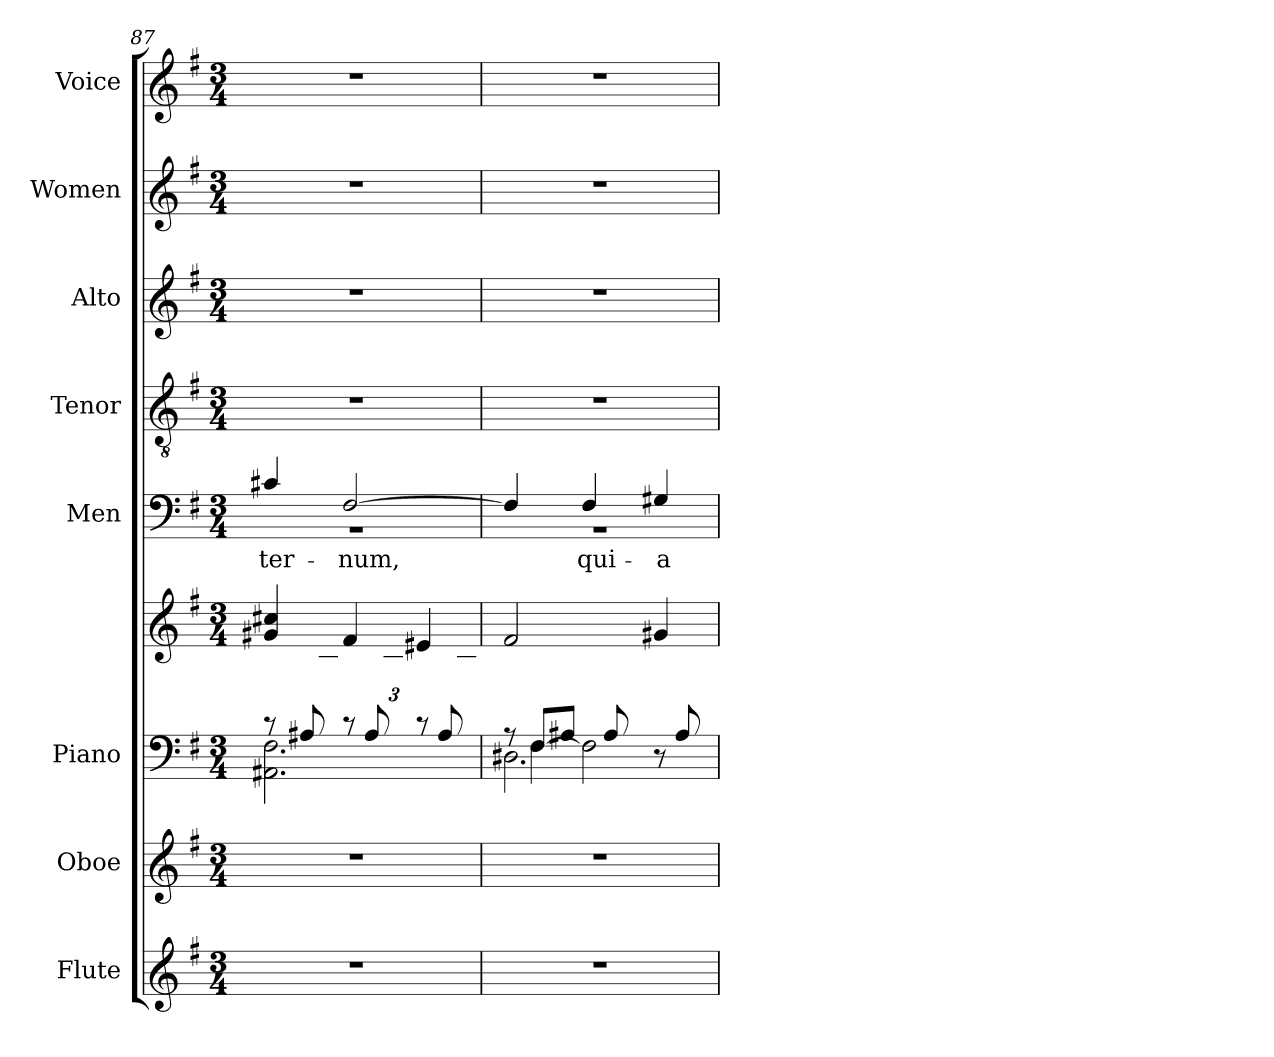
**kern	**kern	**kern	**kern	**kern	**text	**kern	**kern	**kern	**kern
*part8	*part7	*part6	*part6	*part5	*part5	*part4	*part3	*part2	*part1
*staff9	*staff8	*staff7	*staff6	*staff5	*staff5	*staff4	*staff3	*staff2	*staff1
*I"Flute	*I"Oboe	*I"Piano	*	*I"Men	*	*I"Tenor	*I"Alto	*I"Women	*I"Voice
*I'Fl	*I'Ob	*I'Pno.	*	*I'M.	*	*I'T.	*I'A.	*I'W.	*I'Vo.
*clefG2	*clefG2	*clefF4	*clefG2	*clefF4	*	*clefGv2	*clefG2	*clefG2	*clefG2
*k[f#]	*k[f#]	*k[f#]	*k[f#]	*k[f#]	*	*k[f#]	*k[f#]	*k[f#]	*k[f#]
*M3/4	*M3/4	*M3/4	*M3/4	*M3/4	*	*M3/4	*M3/4	*M3/4	*M3/4
*	*	*Xtuplet	*	*	*	*	*	*	*
=87	=87	=87	=87	=87	=87	=87	=87	=87	=87
*	*	*^	*^	*	*	*	*	*	*
!	!	!	!	!	!	!	!LO:LY:a	!	!	!	!
*	*	*	*	*	*	*^	*	*	*	*	*
2.r	2.r	12r	2.AA#X\ 2.F#\	4g#X/ 4cc#X/	6ryy	4c#X/	2.r	-ter-	2.r	2.r	2.r	2.r
.	.	12A#X/L	.	.	.	.	.	.	.	.	.	.
.	.	12ryy	.	.	12c#X\J	.	.	.	.	.	.	.
!	!	!	!	!	!	!	!	!LO:LY:a	!	!	!	!
.	.	12r	.	4f#/	6ryy	[2F#/	.	-num,	.	.	.	.
.	.	12A#/L	.	.	.	.	.	.	.	.	.	.
.	.	12ryy	.	.	12c#\J	.	.	.	.	.	.	.
.	.	12r	.	4e#X/	6ryy	.	.	.	.	.	.	.
.	.	12A#/L	.	.	.	.	.	.	.	.	.	.
.	.	12ryy	.	.	12c#\J	.	.	.	.	.	.	.
=88	=88	=88	=88	=88	=88	=88	=88	=88	=88	=88	=88	=88
*	*	*	*^	*	*	*	*	*	*	*	*	*
2.r	2.r	12r	2.D#X\	12ryy	2f#/	4ryy	4F#/]	2.r	.	2.r	2.r	2.r	2.r
.	.	12F#/L	.	[6F#\	.	.	.	.	.	.	.	.	.
.	.	12A#X/J	.	.	.	.	.	.	.	.	.	.	.
*	*	*	*	*	*	*Xtuplet	*	*	*	*	*	*	*
!	!	!	!	!	!	!	!	!	!LO:LY:a	!	!	!	!
.	.	12ryy	.	2F#\]	.	12d#X\L	4F#/	.	qui-	.	.	.	.
.	.	12A#/	.	.	.	12ryy	.	.	.	.	.	.	.
.	.	12ryy	.	.	.	12d#\J	.	.	.	.	.	.	.
!	!	!	!	!	!	!	!	!	!LO:LY:a	!	!	!	!
.	.	12r	.	.	4g#X/	6ryy	4G#X/	.	-a	.	.	.	.
.	.	12A#/L	.	.	.	.	.	.	.	.	.	.	.
.	.	12ryy	.	.	.	12d#\J	.	.	.	.	.	.	.
*	*	*v	*v	*v	*	*	*v	*v	*	*	*	*	*
*	*	*	*v	*v	*	*	*	*	*	*
=	=	=	=	=	=	=	=	=	=
*-	*-	*-	*-	*-	*-	*-	*-	*-	*-
